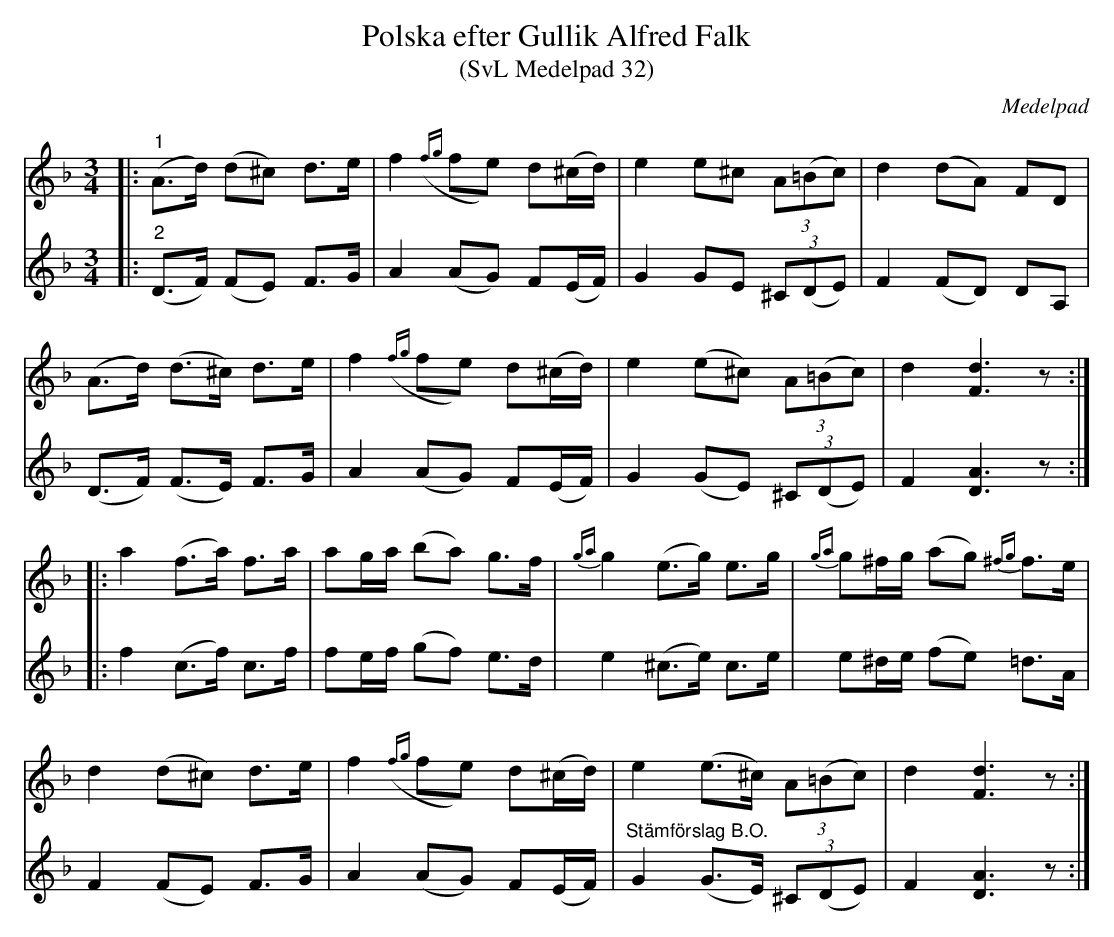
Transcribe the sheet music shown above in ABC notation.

X:1
T:Polska efter Gullik Alfred Falk
T:(SvL Medelpad 32)
O:Medelpad
L:1/8
M:3/4
K:Dm
V:1
|:"^1" (A>d) (d^c) d>e | f2({fg} fe) d(^c/d/) | e2 e^c (3A(=Bc) | d2 (dA) FD |
(A>d) (d>^c) d>e | f2({fg} fe) d(^c/d/) | e2 (e^c) (3A(=Bc) | d2 [Fd]3 z ::
 a2 (f>a) f>a | ag/a/ (ba) g>f | {ga} g2 (e>g) e>g |{ga} g^f/g/ (ag){^fg} f>e |
d2 (d^c) d>e | f2({fg} fe) d(^c/d/) | e2 (e>^c) (3A(=Bc) | d2 [Fd]3 z :|
V:2
|:"^2" (D>F) (FE) F>G | A2 (AG) F(E/F/) | G2 GE (3^C(DE) | F2 (FD) DA, |
 (D>F) (F>E) F>G | A2 (AG) F(E/F/) | G2 (GE) (3^C(DE) | F2 [DA]3 z ::
f2 (c>f) c>f | fe/f/ (gf) e>d | e2 (^c>e) c>e | e^d/e/ (fe) =d>A |
 F2 (FE) F>G | A2 (AG) F(E/F/) | "^Stämförslag B.O." G2 (G>E) (3^C(DE) |
F2 [DA]3 z :|
